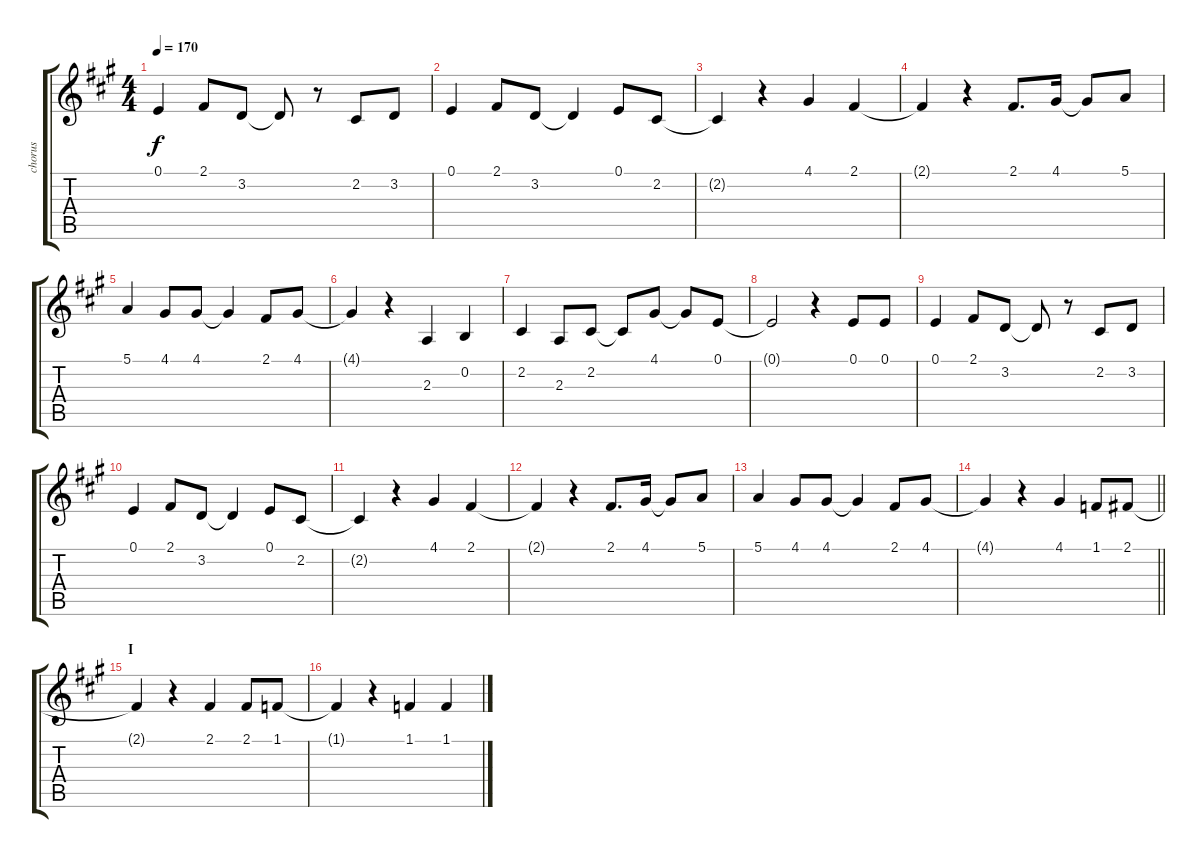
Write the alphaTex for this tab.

\track ("chorus" "chorus") {instrument flute}
\staff {score tabs}
\tuning (E4 B3 G3 D3 A2 E2) {hide}
\ts (4 4)
\tempo 170
\clef g2
\ks a
0.1.4{dy f} 2.1.8 3.2.8 3.2{t}.8 r.8 2.2.8 3.2.8 |
0.1.4 2.1.8 3.2.8 3.2{t}.4 0.1.8 2.2.8 |
2.2{t}.4 r.4 4.1.4 2.1.4 |
2.1{t}.4 r.4 2.1.8{d} 4.1.16 4.1{t}.8 5.1.8 |
5.1.4 4.1.8 4.1.8 4.1{t}.4 2.1.8 4.1.8 |
4.1{t}.4 r.4 2.3.4 0.2.4 |
2.2.4 2.3.8 2.2.8 2.2{t}.8 4.1.8 4.1{t}.8 0.1.8 |
0.1{t}.2 r.4 0.1.8 0.1.8 |
0.1.4 2.1.8 3.2.8 3.2{t}.8 r.8 2.2.8 3.2.8 |
0.1.4 2.1.8 3.2.8 3.2{t}.4 0.1.8 2.2.8 |
2.2{t}.4 r.4 4.1.4 2.1.4 |
2.1{t}.4 r.4 2.1.8{d} 4.1.16 4.1{t}.8 5.1.8 |
5.1.4 4.1.8 4.1.8 4.1{t}.4 2.1.8 4.1.8 |
\barLineRight lightlight
4.1{t}.4 r.4 4.1.4 1.1.8 2.1.8 |
\section ("" "I")
2.1{t}.4 r.4 2.1.4 2.1.8 1.1.8 |
1.1{t}.4 r.4 1.1.4 1.1.4
